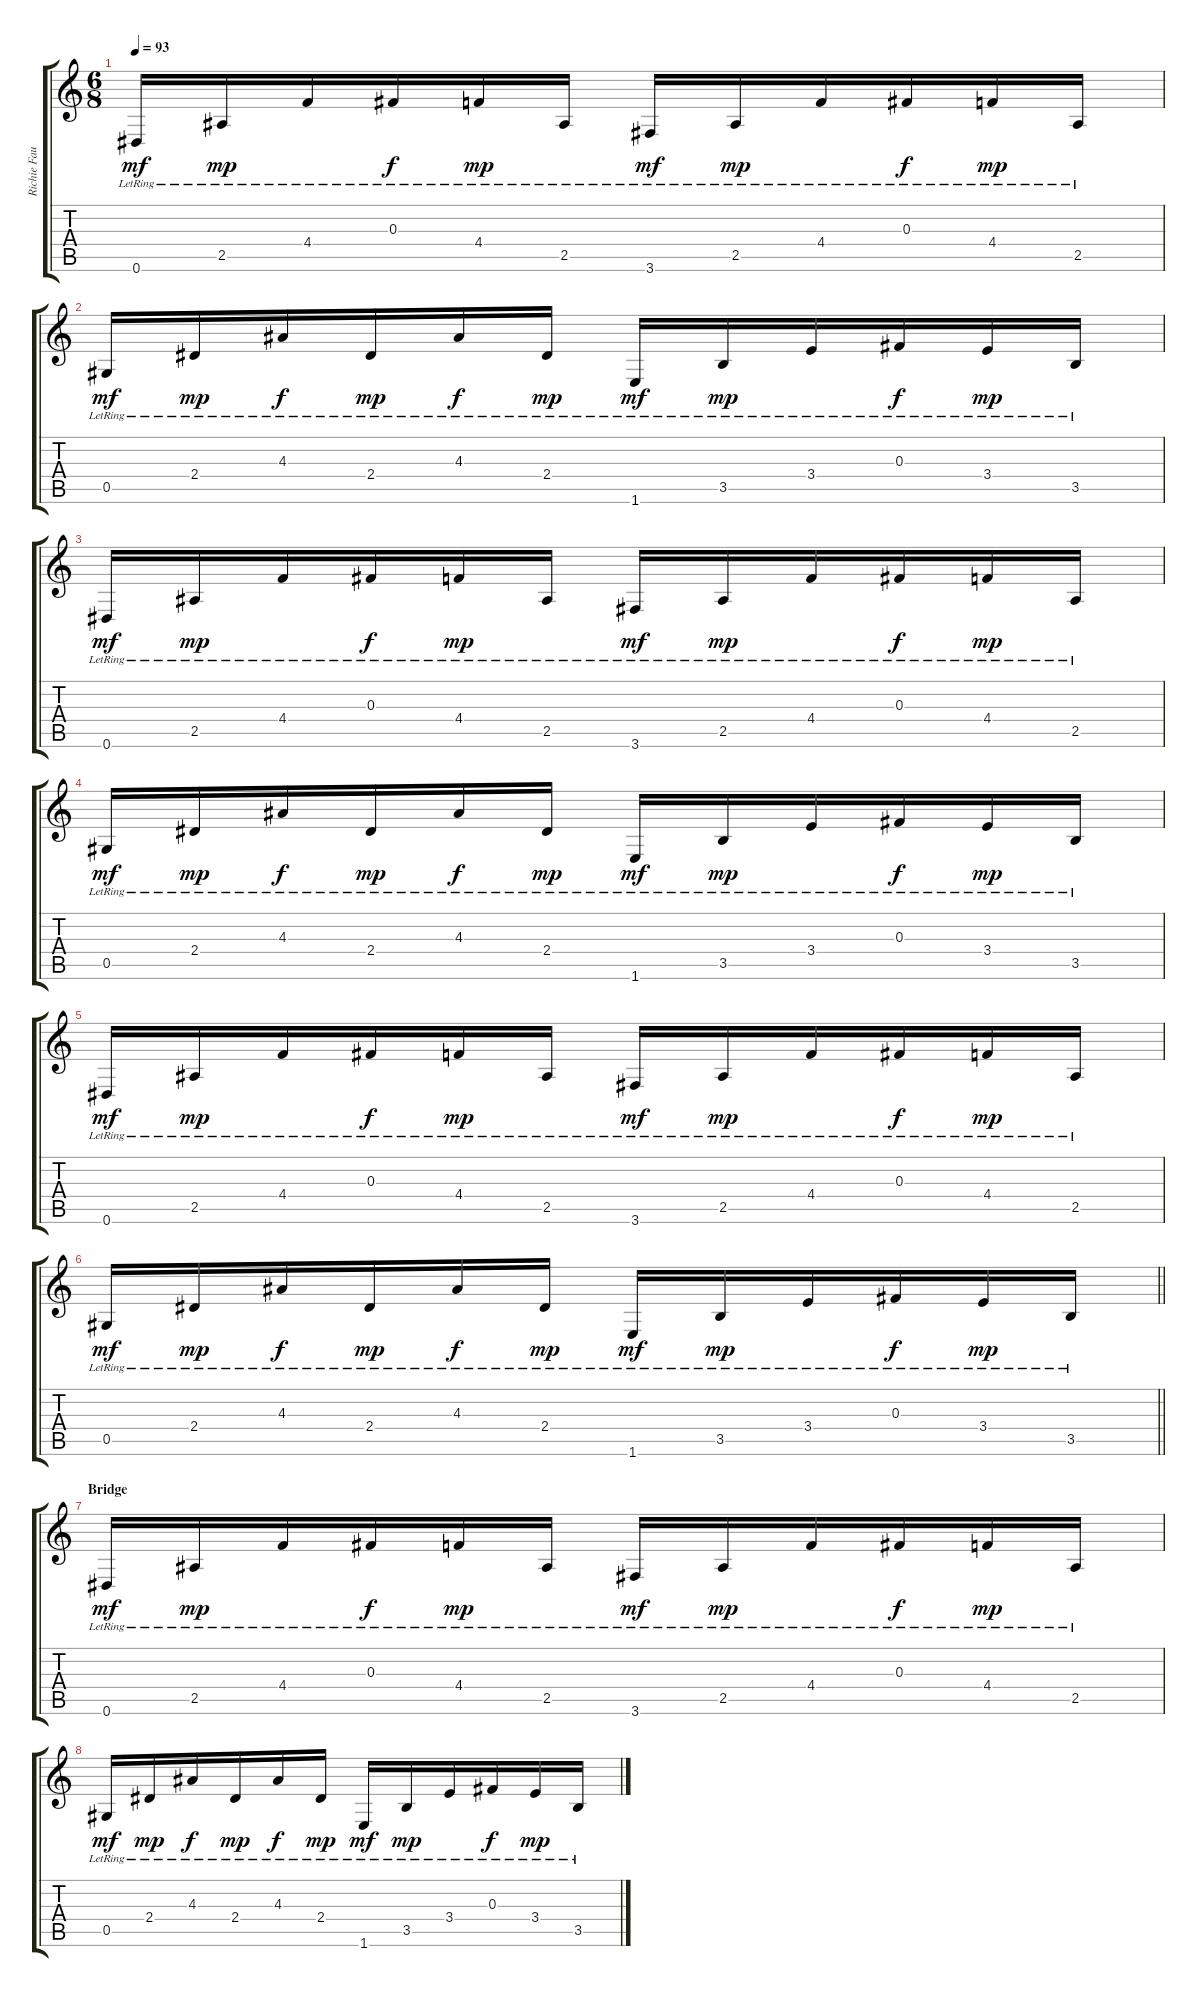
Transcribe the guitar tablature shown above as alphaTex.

\track ("Richie Faulkner" "Richie Fau") {instrument distortionguitar}
\staff {score tabs}
\tuning (Eb4 Bb3 Gb3 Db3 Ab2 Eb2) {hide}
\ts (6 8)
\tempo 93
\clef g2
\ks c
0.6{lr}.16{dy mf} 2.5{lr}.16{dy mp} 4.4{lr}.16 0.3{lr}.16{dy f} 4.4{lr}.16{dy mp} 2.5{lr}.16 3.6{lr}.16{dy mf} 2.5{lr}.16{dy mp} 4.4{lr}.16 0.3{lr}.16{dy f} 4.4{lr}.16{dy mp} 2.5{lr}.16 |
0.5{lr}.16{dy mf} 2.4{lr}.16{dy mp} 4.3{lr}.16{dy f} 2.4{lr}.16{dy mp} 4.3{lr}.16{dy f} 2.4{lr}.16{dy mp} 1.6{lr}.16{dy mf} 3.5{lr}.16{dy mp} 3.4{lr}.16 0.3{lr}.16{dy f} 3.4{lr}.16{dy mp} 3.5{lr}.16 |
0.6{lr}.16{dy mf} 2.5{lr}.16{dy mp} 4.4{lr}.16 0.3{lr}.16{dy f} 4.4{lr}.16{dy mp} 2.5{lr}.16 3.6{lr}.16{dy mf} 2.5{lr}.16{dy mp} 4.4{lr}.16 0.3{lr}.16{dy f} 4.4{lr}.16{dy mp} 2.5{lr}.16 |
0.5{lr}.16{dy mf} 2.4{lr}.16{dy mp} 4.3{lr}.16{dy f} 2.4{lr}.16{dy mp} 4.3{lr}.16{dy f} 2.4{lr}.16{dy mp} 1.6{lr}.16{dy mf} 3.5{lr}.16{dy mp} 3.4{lr}.16 0.3{lr}.16{dy f} 3.4{lr}.16{dy mp} 3.5{lr}.16 |
0.6{lr}.16{dy mf} 2.5{lr}.16{dy mp} 4.4{lr}.16 0.3{lr}.16{dy f} 4.4{lr}.16{dy mp} 2.5{lr}.16 3.6{lr}.16{dy mf} 2.5{lr}.16{dy mp} 4.4{lr}.16 0.3{lr}.16{dy f} 4.4{lr}.16{dy mp} 2.5{lr}.16 |
\barLineRight lightlight
0.5{lr}.16{dy mf} 2.4{lr}.16{dy mp} 4.3{lr}.16{dy f} 2.4{lr}.16{dy mp} 4.3{lr}.16{dy f} 2.4{lr}.16{dy mp} 1.6{lr}.16{dy mf} 3.5{lr}.16{dy mp} 3.4{lr}.16 0.3{lr}.16{dy f} 3.4{lr}.16{dy mp} 3.5{lr}.16 |
\section ("" "Bridge")
0.6{lr}.16{dy mf} 2.5{lr}.16{dy mp} 4.4{lr}.16 0.3{lr}.16{dy f} 4.4{lr}.16{dy mp} 2.5{lr}.16 3.6{lr}.16{dy mf} 2.5{lr}.16{dy mp} 4.4{lr}.16 0.3{lr}.16{dy f} 4.4{lr}.16{dy mp} 2.5{lr}.16 |
0.5{lr}.16{dy mf} 2.4{lr}.16{dy mp} 4.3{lr}.16{dy f} 2.4{lr}.16{dy mp} 4.3{lr}.16{dy f} 2.4{lr}.16{dy mp} 1.6{lr}.16{dy mf} 3.5{lr}.16{dy mp} 3.4{lr}.16 0.3{lr}.16{dy f} 3.4{lr}.16{dy mp} 3.5{lr}.16
